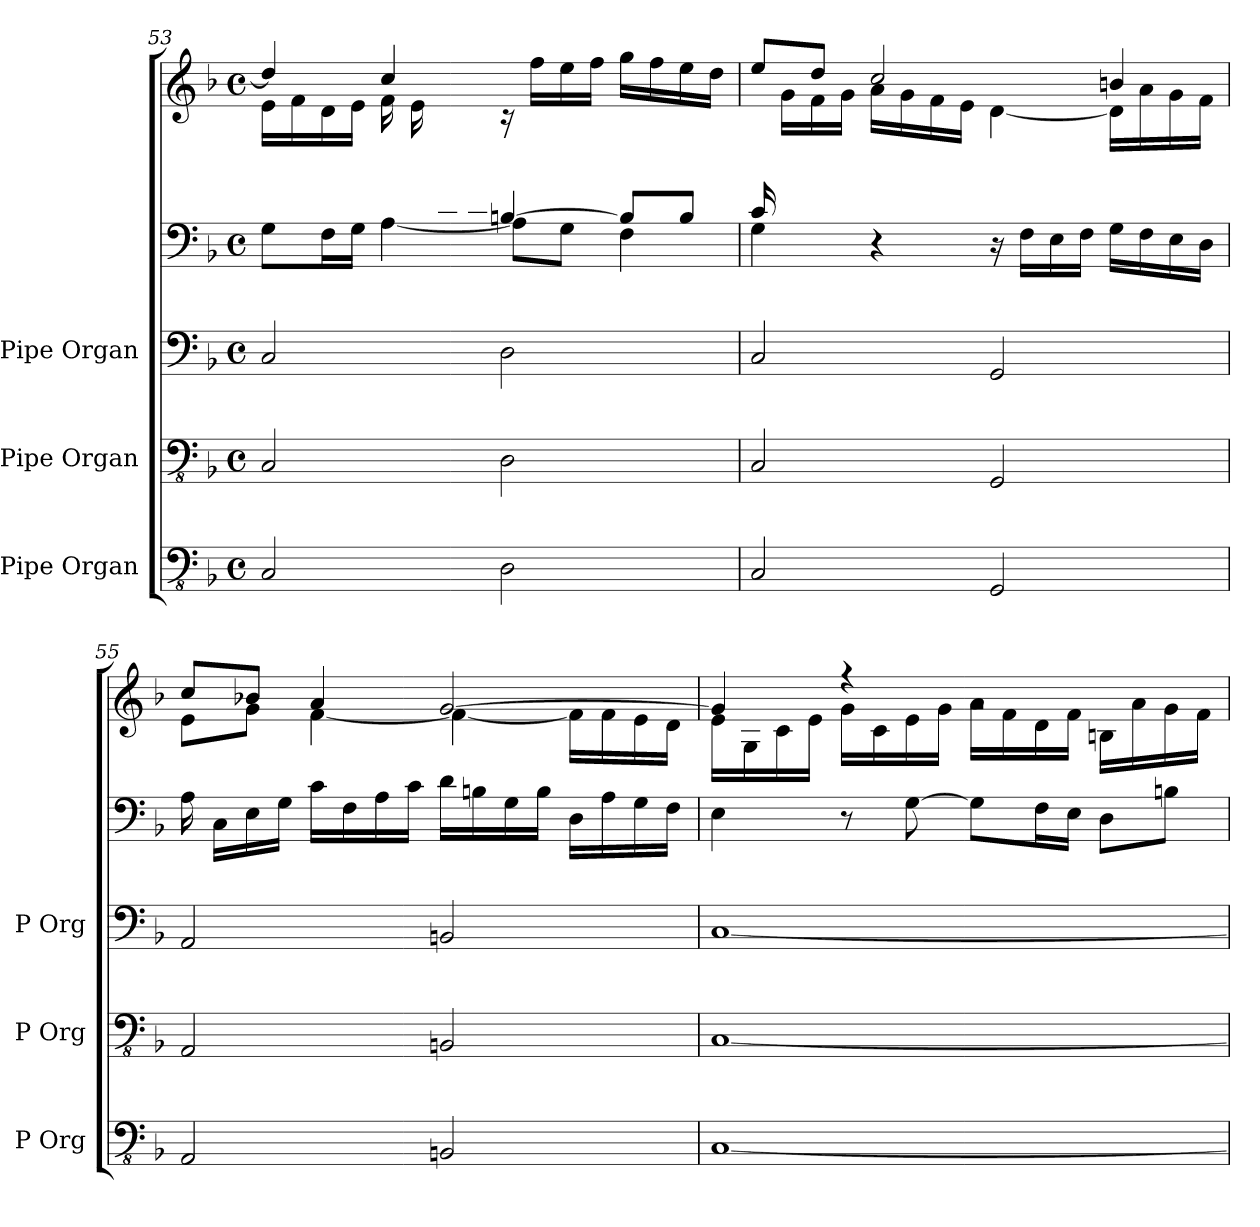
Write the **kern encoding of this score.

**kern	**kern	**kern	**kern	**kern
*part3	*part2	*part1	*part1	*part1
*staff5	*staff4	*staff3	*staff2	*staff1
*I"Pipe Organ	*I"Pipe Organ	*I"Pipe Organ	*	*
*I'P Org	*I'P Org	*I'P Org	*	*
*clefFv4	*clefFv4	*clefF4	*clefF4	*clefG2
*k[b-]	*k[b-]	*k[b-]	*k[b-]	*k[b-]
*M4/4	*M4/4	*M4/4	*M4/4	*M4/4
*met(c)	*met(c)	*met(c)	*met(c)	*met(c)
=53	=53	=53	=53	=53
*	*	*	*^	*^
2CC/	2CC/	2C/	4.ryy	8G\L	4dd/]	16e\LL
.	.	.	.	.	.	16f\
.	.	.	.	16F\L	.	16d\
.	.	.	.	16G\JJ	.	16e\JJ
.	.	.	.	[4A\	4cc/	16f\LL
.	.	.	.	.	.	16e\
.	.	.	16d/	.	.	2ryy
.	.	.	16c/JJ	.	.	.
2DD\	2DD\	2D\	[4Bn/	8A\L]	16rc	.
.	.	.	.	.	16ff\LL	.
.	.	.	.	8G\J	16ee\	.
.	.	.	.	.	16ff\JJ	.
.	.	.	8B/L]	4F\	16gg\LL	.
.	.	.	.	.	16ff\	.
.	.	.	8B/J	.	16ee\	8ryy
.	.	.	.	.	16dd\JJ	.
=54	=54	=54	=54	=54	=54	=54
2CC/	2CC/	2C/	16c/	4G\	8ee/L	16ryy
.	.	.	2...ryy	.	.	16g\LL
.	.	.	.	.	8dd/J	16f\
.	.	.	.	.	.	16g\JJ
.	.	.	.	4r	2cc/	16a\LL
.	.	.	.	.	.	16g\
.	.	.	.	.	.	16f\
.	.	.	.	.	.	16e\JJ
2GGG/	2GGG/	2GG/	.	16r	.	[4d\
.	.	.	.	16F\LL	.	.
.	.	.	.	16E\	.	.
.	.	.	.	16F\JJ	.	.
.	.	.	.	16G\LL	4bn/	16d\LL]
.	.	.	.	16F\	.	16a\
.	.	.	.	16E\	.	16g\
.	.	.	.	16D\JJ	.	16f\JJ
*	*	*	*v	*v	*	*
!!LO:PB:g=z	!!
=55	=55	=55	=55	=55	=55
2AAA/	2AAA/	2AA/	16A\	8cc/L	8e\L
.	.	.	16C\LL	.	.
.	.	.	16E\	8b-X/J	8g\J
.	.	.	16G\JJ	.	.
.	.	.	16c\LL	4a/	[4f\
.	.	.	16F\	.	.
.	.	.	16A\	.	.
.	.	.	16c\JJ	.	.
2BBBn/	2BBBn/	2BBn/	16d\LL	[2g/	4f\_
.	.	.	16Bn\	.	.
.	.	.	16G\	.	.
.	.	.	16B\JJ	.	.
.	.	.	16D\LL	.	16f\LL]
.	.	.	16A\	.	16f\
.	.	.	16G\	.	16e\
.	.	.	16F\JJ	.	16d\JJ
=56	=56	=56	=56	=56	=56
[1CC	[1CC	[1C	4E\	4g/]	16e\LL
.	.	.	.	.	16G\
.	.	.	.	.	16c\
.	.	.	.	.	16e\JJ
.	.	.	8r	4r	16g\LL
.	.	.	.	.	16c\
.	.	.	[8G\	.	16e\
.	.	.	.	.	16g\JJ
.	.	.	8G\L]	2rg	16a\LL
.	.	.	.	.	16f\
.	.	.	16F\L	.	16d\
.	.	.	16E\JJ	.	16f\JJ
.	.	.	8D\L	.	16Bn\LL
.	.	.	.	.	16a\
.	.	.	8Bn\J	.	16g\
.	.	.	.	.	16f\JJ
*	*	*	*	*v	*v
=	=	=	=	=
*-	*-	*-	*-	*-
